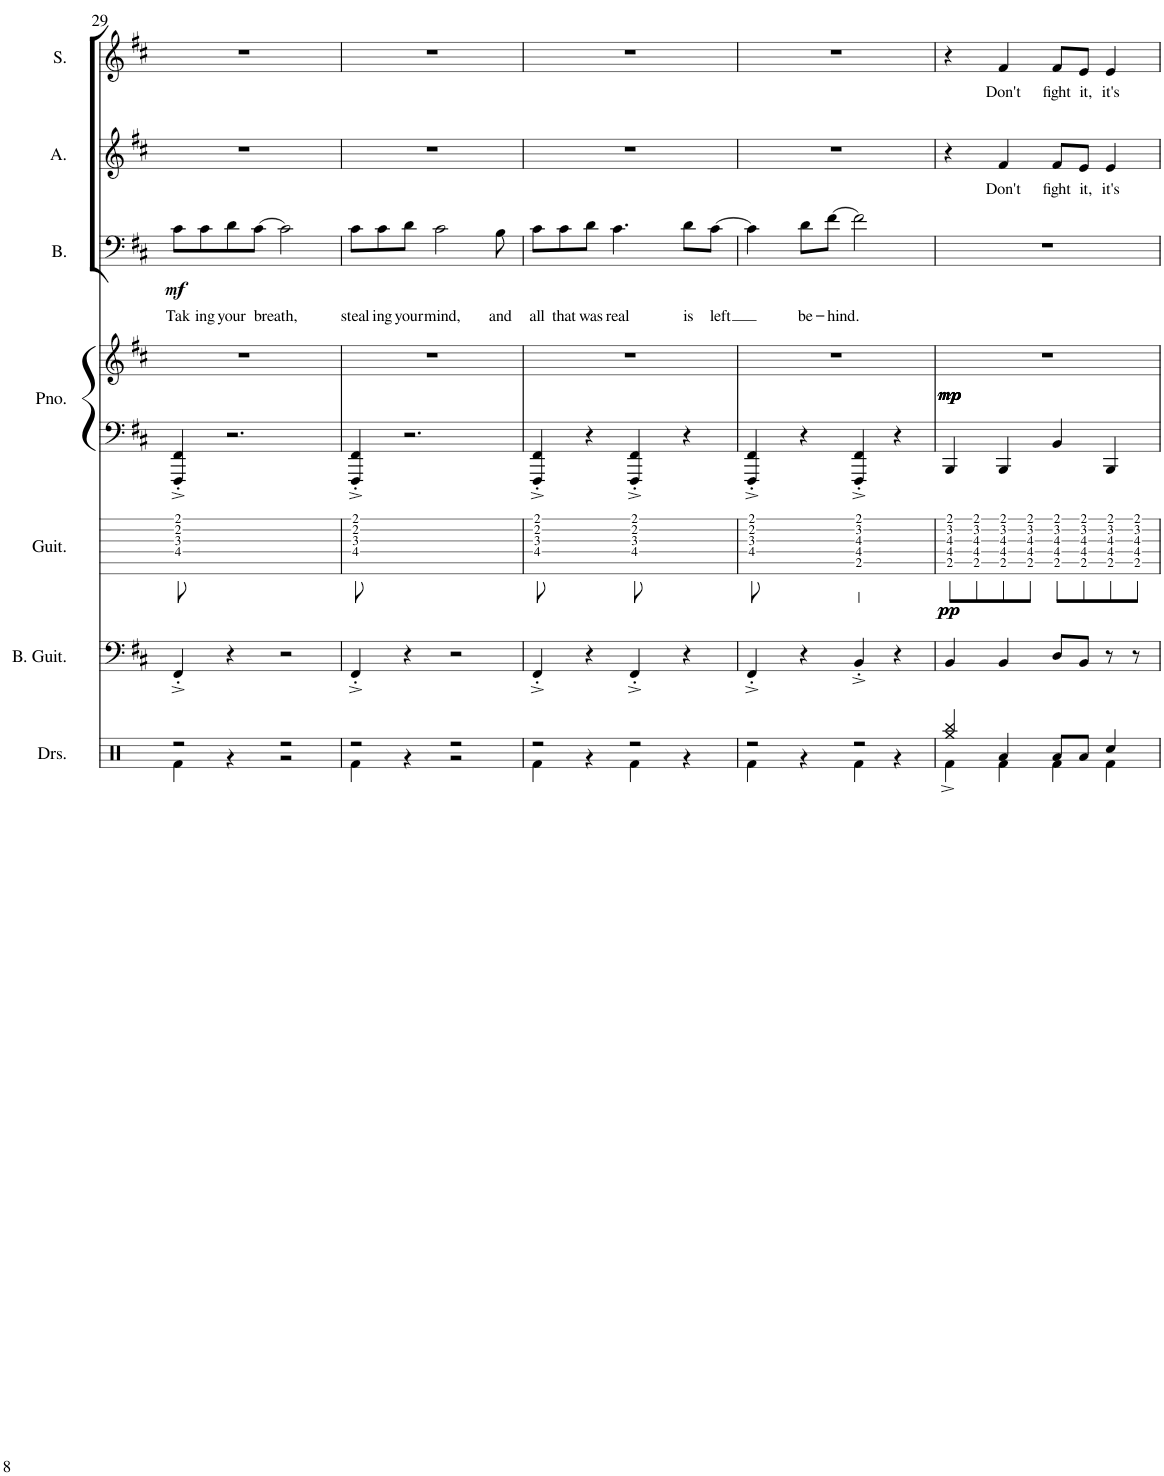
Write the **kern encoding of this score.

**kern	**kern	**dynam	**kern	**kern	**text	**dynam	**kern	**text	**kern	**text
*part6	*part5	*part5	*part4	*part3	*part3	*part3	*part2	*part2	*part1	*part1
*staff6	*staff5	*staff5	*staff4	*staff3	*staff3	*staff3	*staff2	*staff2	*staff1	*staff1
*I"Bass Guitar	*I"Acoustic Guitar	*	*I"Piano	*I"Bass	*	*	*I"Alto	*	*I"Soprano	*
*I'B. Guit.	*I'Guit.	*	*I'Pno.	*I'B.	*	*	*I'A.	*	*I'S.	*
!!LO:PB:g=z
*clefF4	*	*	*clefF4	*clefF4	*	*	*clefG2	*	*clefG2	*
*Trd7c12	*	*	*	*	*	*	*	*	*	*
*k[f#c#]	*k[f#c#]	*	*k[f#c#]	*k[f#c#]	*	*	*k[f#c#]	*	*k[f#c#]	*
*M4/4	*M4/4	*	*M4/4	*M4/4	*	*	*M4/4	*	*M4/4	*
=29	=29	=29	=29	=29	=29	=29	=29	=29	=29	=29
!	!	!	!	!	!LO:LY:b	!LO:DY:b	!	!	!	!
4FF#'^/	8F#\ 8A#\ 8c#\ 8f#\	.	4FFF#/'^ 4FF#/'^	8c#\L	Tak-	mf	1r	.	1r	.
!	!	!	!	!	!LO:LY:b	!	!	!	!	!
.	8r	.	.	8c#\	-ing	.	.	.	.	.
!	!	!	!	!	!LO:LY:b	!	!	!	!	!
4r	4r	.	2.r	8d\	your	.	.	.	.	.
!	!	!	!	!	!LO:LY:b	!	!	!	!	!
.	.	.	.	[8c#\J	breath,	.	.	.	.	.
2r	2r	.	.	2c#\]	.	.	.	.	.	.
=30	=30	=30	=30	=30	=30	=30	=30	=30	=30	=30
!	!	!	!	!	!LO:LY:b	!	!	!	!	!
4FF#'^/	8F#\ 8A#\ 8c#\ 8f#\	.	4FFF#/'^ 4FF#/'^	8c#\L	steal-	.	1r	.	1r	.
!	!	!	!	!	!LO:LY:b	!	!	!	!	!
.	8r	.	.	8c#\	-ing	.	.	.	.	.
!	!	!	!	!	!LO:LY:b	!	!	!	!	!
4r	4r	.	2.r	8d\J	your	.	.	.	.	.
!	!	!	!	!	!LO:LY:b	!	!	!	!	!
.	.	.	.	2c#\	mind,	.	.	.	.	.
2r	2r	.	.	.	.	.	.	.	.	.
!	!	!	!	!	!LO:LY:b	!	!	!	!	!
.	.	.	.	8B\	and	.	.	.	.	.
=31	=31	=31	=31	=31	=31	=31	=31	=31	=31	=31
!	!	!	!	!	!LO:LY:b	!	!	!	!	!
4FF#'^/	8F#\ 8A#\ 8c#\ 8f#\	.	4FFF#/'^ 4FF#/'^	8c#\L	all	.	1r	.	1r	.
!	!	!	!	!	!LO:LY:b	!	!	!	!	!
.	8r	.	.	8c#\	that	.	.	.	.	.
!	!	!	!	!	!LO:LY:b	!	!	!	!	!
4r	4r	.	4r	8d\J	was	.	.	.	.	.
!	!	!	!	!	!LO:LY:b	!	!	!	!	!
.	.	.	.	4.c#\	real	.	.	.	.	.
4FF#'^/	8F#\ 8A#\ 8c#\ 8f#\	.	4FFF#/'^ 4FF#/'^	.	.	.	.	.	.	.
.	8r	.	.	.	.	.	.	.	.	.
!	!	!	!	!	!LO:LY:b	!	!	!	!	!
4r	4r	.	4r	8d\L	is	.	.	.	.	.
!	!	!	!	!	!LO:LY:b	!	!	!	!	!
.	.	.	.	[8c#\J	left	.	.	.	.	.
=32	=32	=32	=32	=32	=32	=32	=32	=32	=32	=32
4FF#'^/	8F#\ 8A#\ 8c#\ 8f#\	.	4FFF#/'^ 4FF#/'^	4c#\]	.	.	1r	.	1r	.
.	8r	.	.	.	.	.	.	.	.	.
!	!	!	!	!	!LO:LY:b	!	!	!	!	!
4r	4r	.	4r	8d\L	be-	.	.	.	.	.
!	!	!	!	!	!LO:LY:b	!	!	!	!	!
.	.	.	.	[8f#\J	-hind.	.	.	.	.	.
4BB'^/	2BB\ 2F#\ 2B\ 2d\ 2f#\	.	4FFF#/'^ 4FF#/'^	2f#\]	.	.	.	.	.	.
4r	.	.	4r	.	.	.	.	.	.	.
=33	=33	=33	=33	=33	=33	=33	=33	=33	=33	=33
!	!	!LO:DY:b	!	!	!	!	!	!	!	!
!	!	!LO:DY:n=1:b	!	!	!	!	!	!	!	!
4BB/	8BB\ 8F#\ 8B\ 8d\ 8f#\L	pp pp	4BBB/	1r	.	.	4r	.	4r	.
.	8BB\ 8F#\ 8B\ 8d\ 8f#\	.	.	.	.	.	.	.	.	.
!	!	!	!	!	!	!	!	!LO:LY:b	!	!LO:LY:b
4BB/	8BB\ 8F#\ 8B\ 8d\ 8f#\	.	4BBB/	.	.	.	4f#/	Don't	4f#/	Don't
.	8BB\ 8F#\ 8B\ 8d\ 8f#\J	.	.	.	.	.	.	.	.	.
!	!	!	!	!	!	!	!	!LO:LY:b	!	!LO:LY:b
8D/L	8BB\ 8F#\ 8B\ 8d\ 8f#\L	.	4BB/	.	.	.	8f#/L	fight	8f#/L	fight
!	!	!	!	!	!	!	!	!LO:LY:b	!	!LO:LY:b
8BB/J	8BB\ 8F#\ 8B\ 8d\ 8f#\	.	.	.	.	.	8e/J	it,	8e/J	it,
!	!	!	!	!	!	!	!	!LO:LY:b	!	!LO:LY:b
8r	8BB\ 8F#\ 8B\ 8d\ 8f#\	.	4BBB/	.	.	.	4e/	it's	4e/	it's
8r	8BB\ 8F#\ 8B\ 8d\ 8f#\J	.	.	.	.	.	.	.	.	.
=	=	=	=	=	=	=	=	=	=	=
*-	*-	*-	*-	*-	*-	*-	*-	*-	*-	*-
